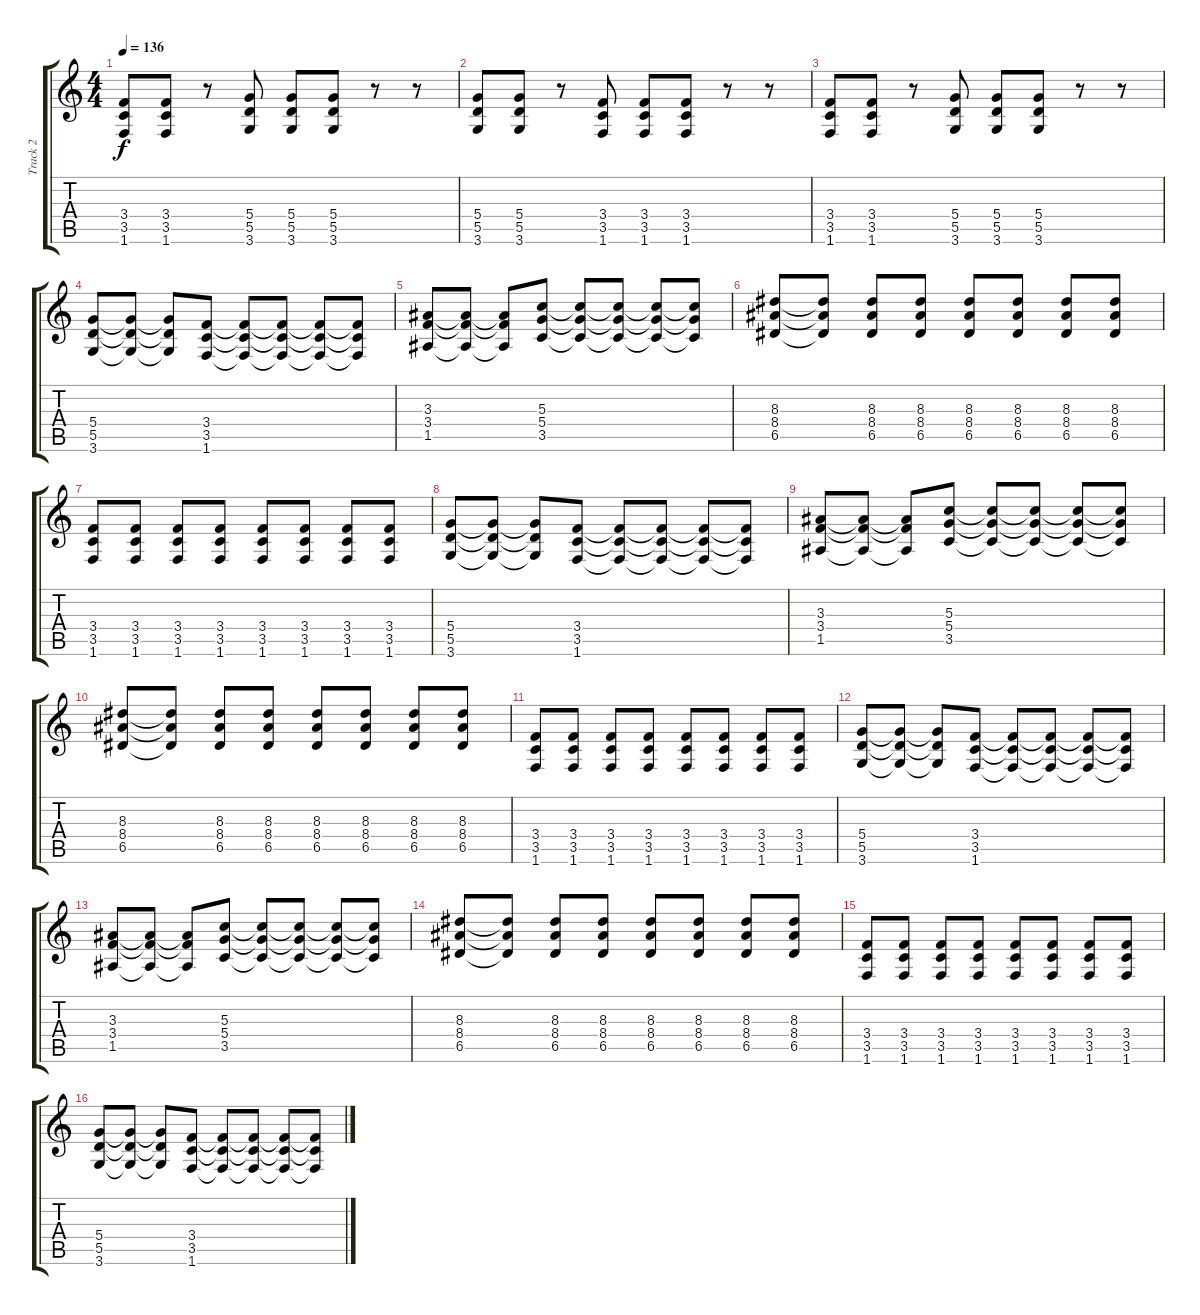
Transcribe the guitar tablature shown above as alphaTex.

\track ("Track 2" "Track 2") {instrument distortionguitar}
\staff {score tabs}
\tuning (E4 B3 G3 D3 A2 E2) {hide}
\ts (4 4)
\tempo 136
\clef g2
\ks c
(3.4 3.5 1.6).8{dy f} (3.4 3.5 1.6).8 r.8 (5.4 5.5 3.6).8 (5.4 5.5 3.6).8 (5.4 5.5 3.6).8 r.8 r.8 |
(5.4 5.5 3.6).8 (5.4 5.5 3.6).8 r.8 (3.4 3.5 1.6).8 (3.4 3.5 1.6).8 (3.4 3.5 1.6).8 r.8 r.8 |
(3.4 3.5 1.6).8 (3.4 3.5 1.6).8 r.8 (5.4 5.5 3.6).8 (5.4 5.5 3.6).8 (5.4 5.5 3.6).8 r.8 r.8 |
(5.4 5.5 3.6).8 (5.4{t} 5.5{t} 3.6{t}).8 (5.4{t} 5.5{t} 3.6{t}).8 (3.4 3.5 1.6).8 (3.4{t} 3.5{t} 1.6{t}).8 (3.4{t} 3.5{t} 1.6{t}).8 (3.4{t} 3.5{t} 1.6{t}).8 (3.4{t} 3.5{t} 1.6{t}).8 |
(3.3 3.4 1.5).8 (3.3{t} 3.4{t} 1.5{t}).8 (3.3{t} 3.4{t} 1.5{t}).8 (5.3 5.4 3.5).8 (5.3{t} 5.4{t} 3.5{t}).8 (5.3{t} 5.4{t} 3.5{t}).8 (5.3{t} 5.4{t} 3.5{t}).8 (5.3{t} 5.4{t} 3.5{t}).8 |
(8.3 8.4 6.5).8 (8.3{t} 8.4{t} 6.5{t}).8 (8.3 8.4 6.5).8 (8.3 8.4 6.5).8 (8.3 8.4 6.5).8 (8.3 8.4 6.5).8 (8.3 8.4 6.5).8 (8.3 8.4 6.5).8 |
(3.4 3.5 1.6).8 (3.4 3.5 1.6).8 (3.4 3.5 1.6).8 (3.4 3.5 1.6).8 (3.4 3.5 1.6).8 (3.4 3.5 1.6).8 (3.4 3.5 1.6).8 (3.4 3.5 1.6).8 |
(5.4 5.5 3.6).8 (5.4{t} 5.5{t} 3.6{t}).8 (5.4{t} 5.5{t} 3.6{t}).8 (3.4 3.5 1.6).8 (3.4{t} 3.5{t} 1.6{t}).8 (3.4{t} 3.5{t} 1.6{t}).8 (3.4{t} 3.5{t} 1.6{t}).8 (3.4{t} 3.5{t} 1.6{t}).8 |
(3.3 3.4 1.5).8 (3.3{t} 3.4{t} 1.5{t}).8 (3.3{t} 3.4{t} 1.5{t}).8 (5.3 5.4 3.5).8 (5.3{t} 5.4{t} 3.5{t}).8 (5.3{t} 5.4{t} 3.5{t}).8 (5.3{t} 5.4{t} 3.5{t}).8 (5.3{t} 5.4{t} 3.5{t}).8 |
(8.3 8.4 6.5).8 (8.3{t} 8.4{t} 6.5{t}).8 (8.3 8.4 6.5).8 (8.3 8.4 6.5).8 (8.3 8.4 6.5).8 (8.3 8.4 6.5).8 (8.3 8.4 6.5).8 (8.3 8.4 6.5).8 |
(3.4 3.5 1.6).8 (3.4 3.5 1.6).8 (3.4 3.5 1.6).8 (3.4 3.5 1.6).8 (3.4 3.5 1.6).8 (3.4 3.5 1.6).8 (3.4 3.5 1.6).8 (3.4 3.5 1.6).8 |
(5.4 5.5 3.6).8 (5.4{t} 5.5{t} 3.6{t}).8 (5.4{t} 5.5{t} 3.6{t}).8 (3.4 3.5 1.6).8 (3.4{t} 3.5{t} 1.6{t}).8 (3.4{t} 3.5{t} 1.6{t}).8 (3.4{t} 3.5{t} 1.6{t}).8 (3.4{t} 3.5{t} 1.6{t}).8 |
(3.3 3.4 1.5).8 (3.3{t} 3.4{t} 1.5{t}).8 (3.3{t} 3.4{t} 1.5{t}).8 (5.3 5.4 3.5).8 (5.3{t} 5.4{t} 3.5{t}).8 (5.3{t} 5.4{t} 3.5{t}).8 (5.3{t} 5.4{t} 3.5{t}).8 (5.3{t} 5.4{t} 3.5{t}).8 |
(8.3 8.4 6.5).8 (8.3{t} 8.4{t} 6.5{t}).8 (8.3 8.4 6.5).8 (8.3 8.4 6.5).8 (8.3 8.4 6.5).8 (8.3 8.4 6.5).8 (8.3 8.4 6.5).8 (8.3 8.4 6.5).8 |
(3.4 3.5 1.6).8 (3.4 3.5 1.6).8 (3.4 3.5 1.6).8 (3.4 3.5 1.6).8 (3.4 3.5 1.6).8 (3.4 3.5 1.6).8 (3.4 3.5 1.6).8 (3.4 3.5 1.6).8 |
(5.4 5.5 3.6).8 (5.4{t} 5.5{t} 3.6{t}).8 (5.4{t} 5.5{t} 3.6{t}).8 (3.4 3.5 1.6).8 (3.4{t} 3.5{t} 1.6{t}).8 (3.4{t} 3.5{t} 1.6{t}).8 (3.4{t} 3.5{t} 1.6{t}).8 (3.4{t} 3.5{t} 1.6{t}).8
